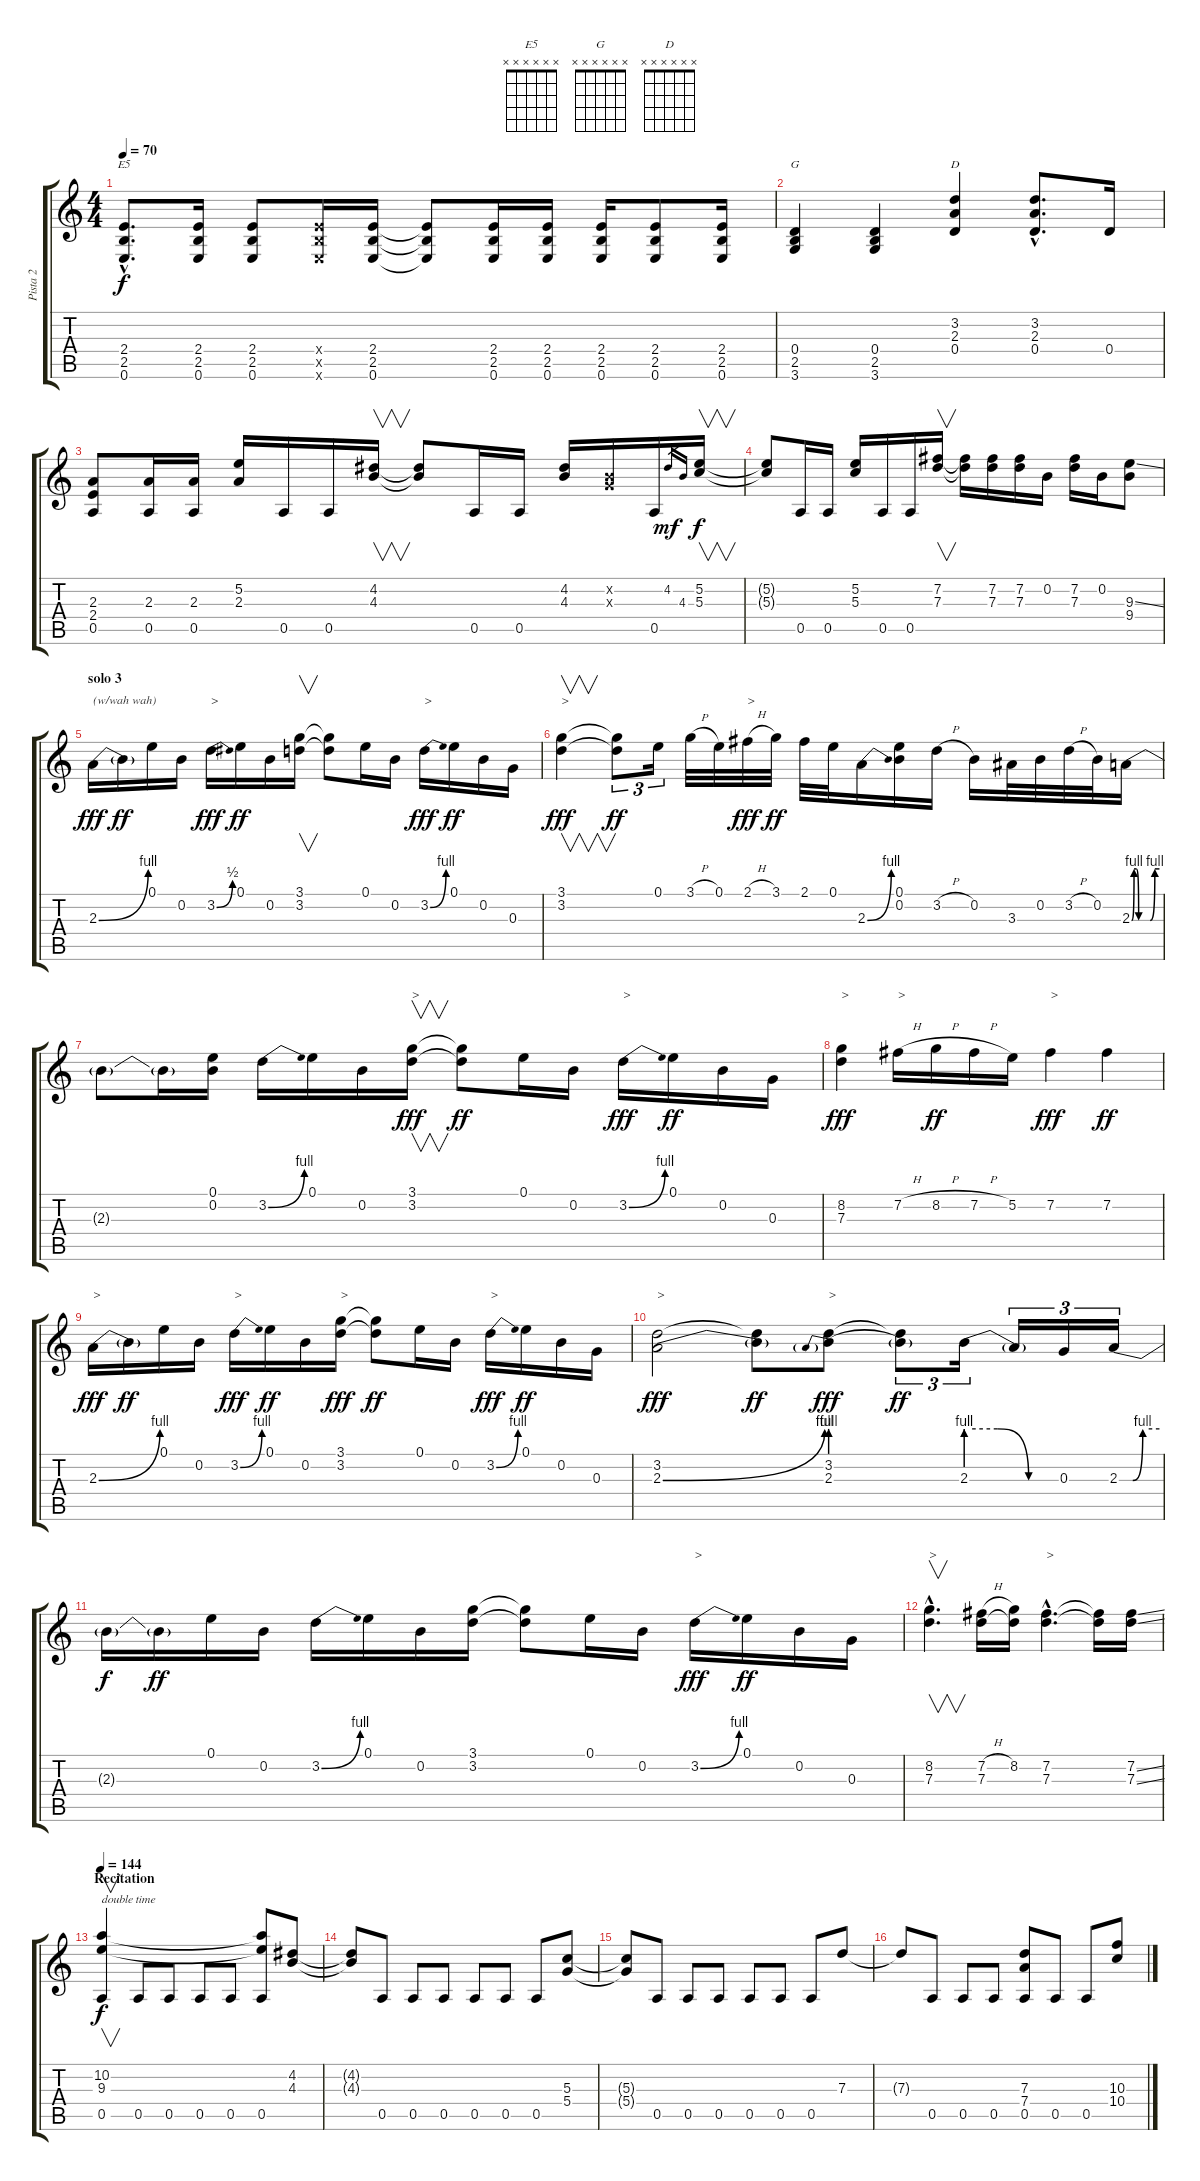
\track ("Pista 2" "Pista 2") {instrument distortionguitar}
\staff {score tabs}
\tuning (E4 B3 G3 D3 A2 E2) {hide}
\chord ("E5" x x x x x x) {firstfret 0}
\chord ("G" x x x x x x) {firstfret 0}
\chord ("D" x x x x x x) {firstfret 0}
\ts (4 4)
\tempo 70
\clef g2
\ks c
(2.4{hac} 2.5{hac} 0.6{hac}).8{d ch "E5" dy f} (2.4 2.5 0.6).16 (2.4 2.5 0.6).8 (2.4{x} 2.5{x} 0.6{x}).16 (2.4 2.5 0.6).16 (2.4{t} 2.5{t} 0.6{t}).8 (2.4 2.5 0.6).16 (2.4 2.5 0.6).16 (2.4 2.5 0.6).16 (2.4 2.5 0.6).8 (2.4 2.5 0.6).16 |
(0.4 2.5 3.6).4{ch "G"} (0.4 2.5 3.6).4 (3.2 2.3 0.4).4{ch "D"} (3.2{hac} 2.3{hac} 0.4{hac}).8{d} 0.4.16 |
(2.3 2.4 0.5).8 (2.3 0.5).16 (2.3 0.5).16 (5.2 2.3).16 0.5.16 0.5.16 (4.2 4.3).16{v} (4.2{t} 4.3{t}).8 0.5.16 0.5.16 (4.2 4.3).16 (0.2{x} 0.3{x}).16 0.5.16 4.2.16{gr dy mf} 4.3.16{gr} (5.2 5.3).16{v dy f} |
(5.2{t} 5.3{t}).8 0.5.16 0.5.16 (5.2 5.3).16 0.5.16 0.5.16 (7.2 7.3).16{v} (7.2{t} 7.3{t}).16 (7.2 7.3).16 (7.2 7.3).16 0.2.16 (7.2 7.3).16 0.2.16 (9.3{ss} 9.4).8 |
\section ("" "solo 3")
2.3{be (bend 0 0 60 4)}.16{txt "(w/wah wah)" dy fff instrument lead4chiff} 2.3{t}.16{dy ff} 0.1.16 0.2.16 3.2{be (bend 0 0 60 2)}.16{txt ">" dy fff} 0.1.16{dy ff} 0.2.16 (3.1 3.2).16{v} (3.1{t} 3.2{t}).8 0.1.16 0.2.16 3.2{be (bend 0 0 60 4)}.16{txt ">" dy fff} 0.1.16{dy ff} 0.2.16 0.3.16 |
(3.1 3.2).4{v txt ">" dy fff} (3.1{t} 3.2{t}).8{tu (3 2) dy ff} 0.1.16{tu (3 2)} 3.1{h}.32 0.1.32 2.1{h}.32{txt ">" dy fff} 3.1.32{dy ff} 2.1.32 0.1.32 2.3{be (bend 0 0 60 4)}.16 (0.1 0.2).16 3.2{h}.16 0.2.16 3.3.32 0.2.32 3.2{h}.32 0.2.32 2.3{be (custom 0 0 5 4 10 4 15 0 30 0 40 0 50 4 60 4)}.16 |
2.3{t}.8 2.3{t}.16 (0.1 0.2).16 3.2{be (bend 0 0 60 4)}.16 0.1.16 0.2.16 (3.1 3.2).16{v txt ">" dy fff} (3.1{t} 3.2{t}).8{dy ff} 0.1.16 0.2.16 3.2{be (bend 0 0 60 4)}.16{txt ">" dy fff} 0.1.16{dy ff} 0.2.16 0.3.16 |
(8.2 7.3).4{txt ">" dy fff} 7.2{h}.16{txt ">"} 8.2{h}.16{dy ff} 7.2{h}.16 5.2.16 7.2.4{txt ">" dy fff} 7.2.4{dy ff} |
2.3{be (bend 0 0 60 4)}.16{txt ">" dy fff} 2.3{t}.16{dy ff} 0.1.16 0.2.16 3.2{be (bend 0 0 60 4)}.16{txt ">" dy fff} 0.1.16{dy ff} 0.2.16 (3.1 3.2).16{txt ">" dy fff} (3.1{t} 3.2{t}).8{dy ff} 0.1.16 0.2.16 3.2{be (bend 0 0 60 4)}.16{txt ">" dy fff} 0.1.16{dy ff} 0.2.16 0.3.16 |
(3.2 2.3{be (bend 0 0 60 4)}).2{txt ">" dy fff} (3.2{t} 2.3{t}).8{dy ff} (3.2 2.3{be (prebend 0 4 60 4)}).8{txt ">" dy fff} (3.2{t} 2.3{t}).8{tu (3 2) dy ff} 2.3{be (custom 0 4 20 4 40 0 60 0)}.16{tu (3 2)} 2.3{t}.16{tu (3 2)} 0.3.16{tu (3 2)} 2.3{be (custom 0 0 14 0 20 0 35 4 60 4)}.16{tu (3 2)} |
2.3{t}.16{dy f} 2.3{t}.16{dy ff} 0.1.16 0.2.16 3.2{be (bend 0 0 60 4)}.16 0.1.16 0.2.16 (3.1 3.2).16 (3.1{t} 3.2{t}).8 0.1.16 0.2.16 3.2{be (bend 0 0 60 4)}.16{txt ">" dy fff} 0.1.16{dy ff} 0.2.16 0.3.16 |
(8.2{hac} 7.3{hac}).4{v d txt ">"} (7.2{h} 7.3).16 (8.2 7.3{t}).16 (7.2{hac} 7.3{hac}).4{d txt ">"} (7.2{t} 7.3{t}).16 (7.2{ss} 7.3{ss}).16 |
\section ("" "Recitation")
\tempo 144
(10.2 9.3 0.5).4{v txt "double time" dy f instrument distortionguitar} 0.5.8 0.5.8 0.5.8 0.5.8 (10.2{t} 9.3{t} 0.5).8 (4.2 4.3).8 |
(4.2{t} 4.3{t}).8 0.5.8 0.5.8 0.5.8 0.5.8 0.5.8 0.5.8 (5.3 5.4).8 |
(5.3{t} 5.4{t}).8 0.5.8 0.5.8 0.5.8 0.5.8 0.5.8 0.5.8 7.3.8 |
7.3{t}.8 0.5.8 0.5.8 0.5.8 (7.3 7.4 0.5).8 0.5.8 0.5.8 (10.3 10.4).8
